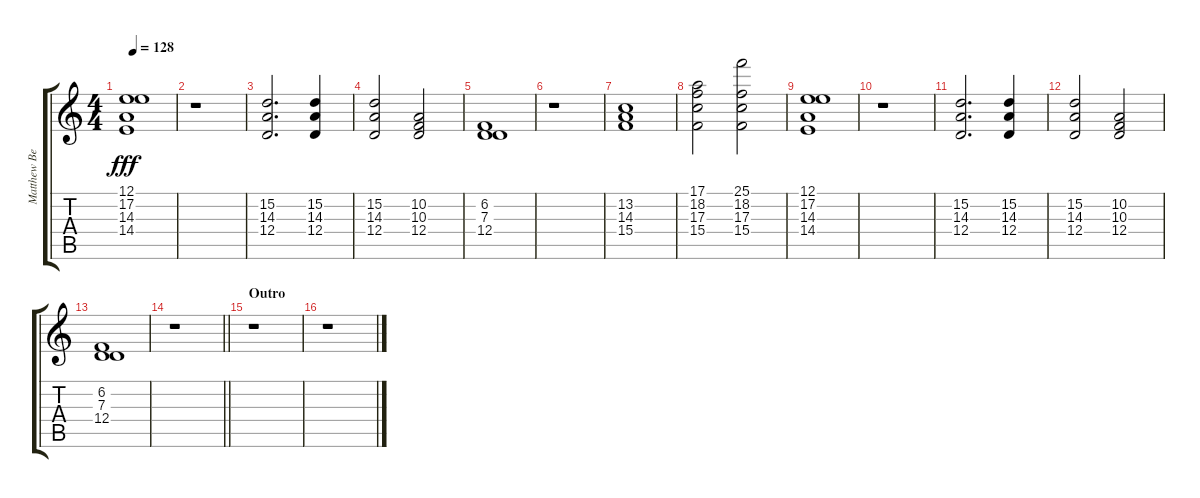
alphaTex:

\track ("Matthew Bellamy (Piano 1)" "Matthew Be") {instrument electricgrandpiano}
\staff {score tabs}
\tuning (E4 B3 G3 D3 A2 E2) {hide}
\ts (4 4)
\tempo 128
\clef g2
\ks c
(12.1 17.2 14.3 14.4).1{dy fff} |
r.1 |
(15.2 14.3 12.4).2{d} (15.2 14.3 12.4).4 |
(15.2 14.3 12.4).2 (10.2 10.3 12.4).2 |
(6.2 7.3 12.4).1 |
r.1 |
(13.2 14.3 15.4).1 |
(17.1 18.2 17.3 15.4).2 (25.1 18.2 17.3 15.4).2 |
(12.1 17.2 14.3 14.4).1 |
r.1 |
(15.2 14.3 12.4).2{d} (15.2 14.3 12.4).4 |
(15.2 14.3 12.4).2 (10.2 10.3 12.4).2 |
(6.2 7.3 12.4).1 |
\barLineRight lightlight
r.1 |
\section ("" "Outro")
r.1 |
r.1
